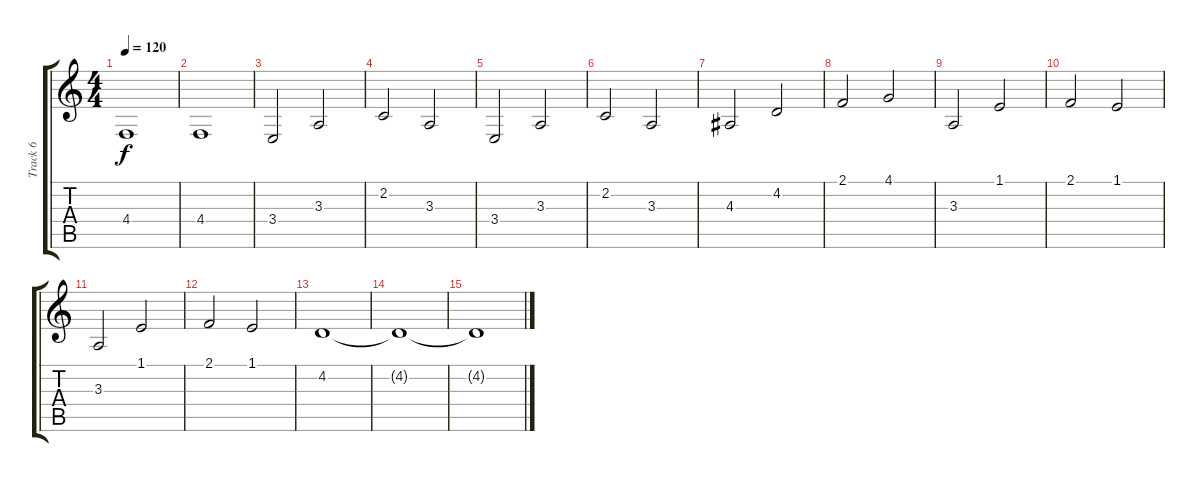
\track ("Track 6" "Track 6") {instrument stringensemble1}
\staff {score tabs}
\tuning (Eb4 Bb3 Gb3 Db3 Ab2 Eb2) {hide}
\ts (4 4)
\tempo 120
\clef g2
\ks c
4.4.1{dy f} |
4.4.1 |
3.4.2 3.3.2 |
2.2.2 3.3.2 |
3.4.2 3.3.2 |
2.2.2 3.3.2 |
4.3.2 4.2.2 |
2.1.2 4.1.2 |
3.3.2 1.1.2 |
2.1.2 1.1.2 |
3.3.2 1.1.2 |
2.1.2 1.1.2 |
4.2.1 |
4.2{t}.1 |
4.2{t}.1{volume 0}
